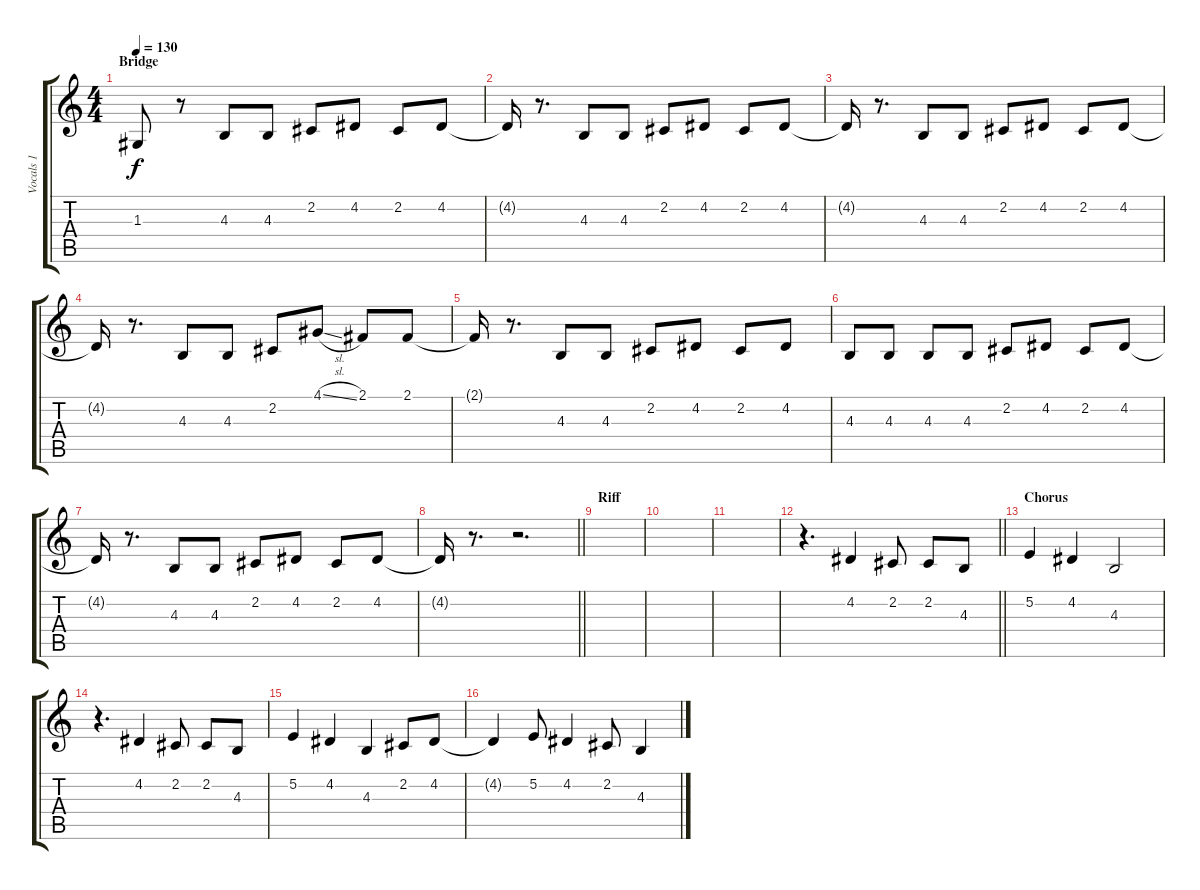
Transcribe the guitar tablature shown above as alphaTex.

\track ("Vocals 1" "Vocals 1") {instrument clarinet}
\staff {score tabs}
\tuning (E4 B3 G3 D3 A2 D2) {hide}
\ts (4 4)
\section ("" "Bridge")
\tempo 130
\clef g2
\ks c
1.3{t}.8{dy f} r.8 4.3.8 4.3.8 2.2.8 4.2.8 2.2.8 4.2.8 |
4.2{t}.16 r.8{d} 4.3.8 4.3.8 2.2.8 4.2.8 2.2.8 4.2.8 |
4.2{t}.16 r.8{d} 4.3.8 4.3.8 2.2.8 4.2.8 2.2.8 4.2.8 |
4.2{t}.16 r.8{d} 4.3.8 4.3.8 2.2.8 4.1{sl}.8 2.1.8 2.1.8 |
2.1{t}.16 r.8{d} 4.3.8 4.3.8 2.2.8 4.2.8 2.2.8 4.2.8 |
4.3.8 4.3.8 4.3.8 4.3.8 2.2.8 4.2.8 2.2.8 4.2.8 |
4.2{t}.16 r.8{d} 4.3.8 4.3.8 2.2.8 4.2.8 2.2.8 4.2.8 |
\barLineRight lightlight
4.2{t}.16 r.8{d} r.2{d} |
\section ("" "Riff")
|
|
|
\barLineRight lightlight
r.4{d} 4.2.4 2.2.8 2.2.8 4.3.8 |
\section ("" "Chorus")
5.2.4 4.2.4 4.3.2 |
r.4{d} 4.2.4 2.2.8 2.2.8 4.3.8 |
5.2.4 4.2.4 4.3.4 2.2.8 4.2.8 |
4.2{t}.4 5.2.8 4.2.4 2.2.8 4.3.4
